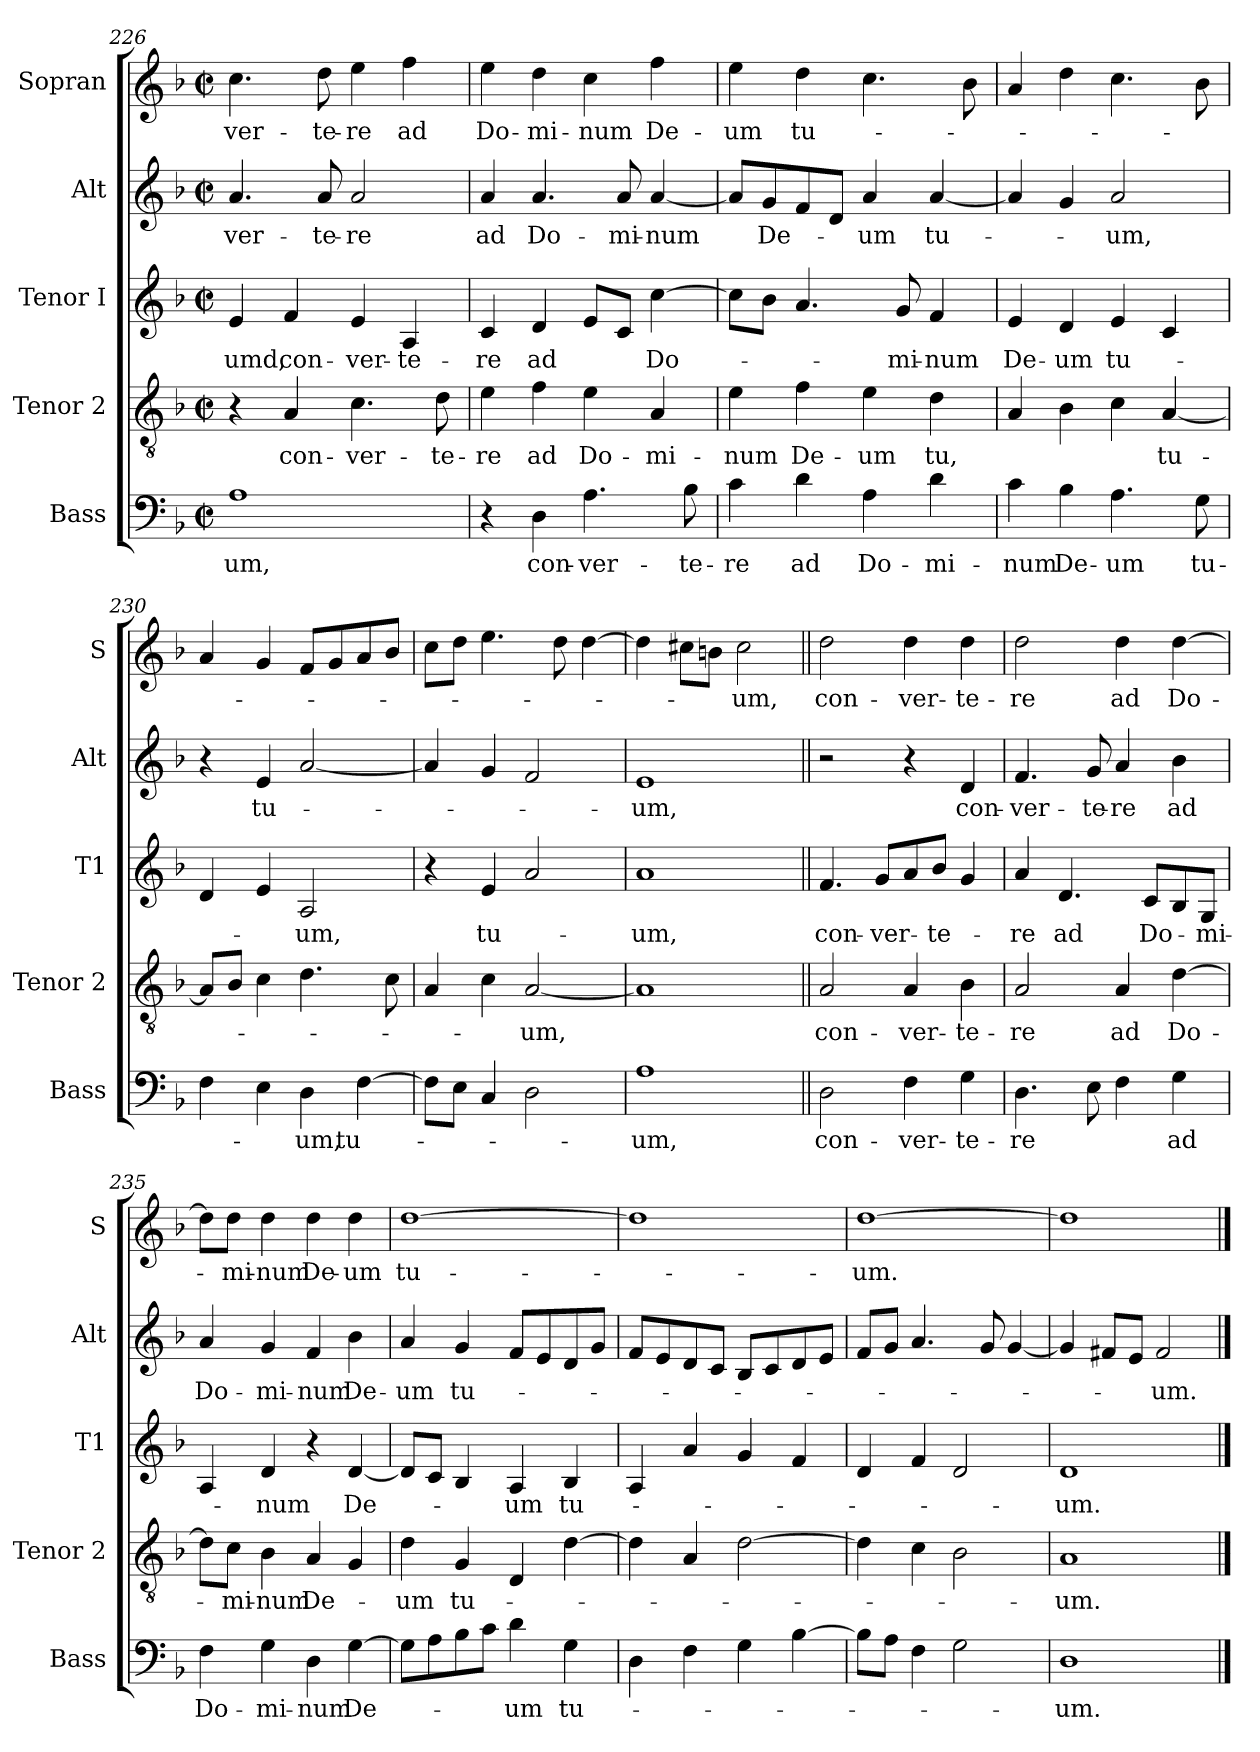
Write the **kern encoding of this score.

**kern	**text	**kern	**text	**kern	**text	**kern	**text	**kern	**text
*part5	*part5	*part4	*part4	*part3	*part3	*part2	*part2	*part1	*part1
*staff5	*staff5	*staff4	*staff4	*staff3	*staff3	*staff2	*staff2	*staff1	*staff1
*I"Bass	*	*I"Tenor 2	*	*I"Tenor I	*	*I"Alt	*	*I"Sopran	*
*I'Bass	*	*I'Tenor 2	*	*I'T1	*	*I'Alt	*	*I'S	*
*clefF4	*	*clefGv2	*	*clefG2	*	*clefG2	*	*clefG2	*
*k[b-]	*	*k[b-]	*	*k[b-]	*	*k[b-]	*	*k[b-]	*
*M2/2	*	*M2/2	*	*M2/2	*	*M2/2	*	*M2/2	*
*met(c|)	*	*met(c|)	*	*met(c|)	*	*met(c|)	*	*met(c|)	*
=226	=226	=226	=226	=226	=226	=226	=226	=226	=226
!	!LO:LY:b	!	!	!	!LO:LY:b	!	!LO:LY:b	!	!LO:LY:b
1A	-um,	4r	.	4e/	-umd,	4.a/	-ver-	4.cc\	-ver-
!	!	!	!LO:LY:b	!	!LO:LY:b	!	!	!	!
.	.	4A/	con-	4f/	con-	.	.	.	.
!	!	!	!	!	!	!	!LO:LY:b	!	!LO:LY:b
.	.	.	.	.	.	8a/	-te-	8dd\	-te-
!	!	!	!LO:LY:b	!	!LO:LY:b	!	!LO:LY:b	!	!LO:LY:b
.	.	4.c\	-ver-	4e/	-ver-	2a/	-re	4ee\	-re
!	!	!	!	!	!LO:LY:b	!	!	!	!LO:LY:b
.	.	.	.	4A/	-te-	.	.	4ff\	ad
!	!	!	!LO:LY:b	!	!	!	!	!	!
.	.	8d\	-te-	.	.	.	.	.	.
=227	=227	=227	=227	=227	=227	=227	=227	=227	=227
!	!	!	!LO:LY:b	!	!LO:LY:b	!	!LO:LY:b	!	!LO:LY:b
4r	.	4e\	-re	4c/	-re	4a/	ad	4ee\	Do-
!	!LO:LY:b	!	!LO:LY:b	!	!LO:LY:b	!	!LO:LY:b	!	!LO:LY:b
4D\	con-	4f\	ad	4d/	ad	4.a/	Do-	4dd\	-mi-
!	!LO:LY:b	!	!LO:LY:b	!	!	!	!	!	!LO:LY:b
4.A\	-ver-	4e\	Do-	8e/L	.	.	.	4cc\	-num
!	!	!	!	!	!	!	!LO:LY:b	!	!
.	.	.	.	8c/J	.	8a/	-mi-	.	.
!	!	!	!LO:LY:b	!	!LO:LY:b	!	!LO:LY:b	!	!LO:LY:b
.	.	4A/	-mi-	[4cc\	Do-	[4a/	-num	4ff\	De-
!	!LO:LY:b	!	!	!	!	!	!	!	!
8B-\	-te-	.	.	.	.	.	.	.	.
!!LO:LB:g=z
=228	=228	=228	=228	=228	=228	=228	=228	=228	=228
!	!LO:LY:b	!	!LO:LY:b	!	!	!	!	!	!LO:LY:b
4c\	-re	4e\	-num	8cc\L]	.	8a/L]	.	4ee\	-um
!	!	!	!	!	!	!	!LO:LY:b	!	!
.	.	.	.	8b-\J	.	8g/	De-	.	.
!	!LO:LY:b	!	!LO:LY:b	!	!	!	!	!	!LO:LY:b
4d\	ad	4f\	De-	4.a/	.	8f/	.	4dd\	tu-
.	.	.	.	.	.	8d/J	.	.	.
!	!LO:LY:b	!	!LO:LY:b	!	!	!	!LO:LY:b	!	!
4A\	Do-	4e\	-um	.	.	4a/	-um	4.cc\	.
!	!	!	!	!	!LO:LY:b	!	!	!	!
.	.	.	.	8g/	-mi-	.	.	.	.
!	!LO:LY:b	!	!LO:LY:b	!	!LO:LY:b	!	!LO:LY:b	!	!
4d\	-mi-	4d\	tu,	4f/	-num	[4a/	tu-	.	.
.	.	.	.	.	.	.	.	8b-\	.
=229	=229	=229	=229	=229	=229	=229	=229	=229	=229
!	!LO:LY:b	!	!	!	!LO:LY:b	!	!	!	!
4c\	-num	4A/	.	4e/	De-	4a/]	.	4a/	.
!	!LO:LY:b	!	!	!	!LO:LY:b	!	!	!	!
4B-\	De-	4B-\	.	4d/	-um	4g/	.	4dd\	.
!	!LO:LY:b	!	!	!	!LO:LY:b	!	!LO:LY:b	!	!
4.A\	-um	4c\	.	4e/	tu-	2a/	-um,	4.cc\	.
!	!	!	!LO:LY:b	!	!	!	!	!	!
.	.	[4A/	tu-	4c/	.	.	.	.	.
!	!LO:LY:b	!	!	!	!	!	!	!	!
8G\	tu-	.	.	.	.	.	.	8b-\	.
=230	=230	=230	=230	=230	=230	=230	=230	=230	=230
4F\	.	8A/L]	.	4d/	.	4r	.	4a/	.
.	.	8B-/J	.	.	.	.	.	.	.
!	!	!	!	!	!	!	!LO:LY:b	!	!
4E\	.	4c\	.	4e/	.	4e/	tu-	4g/	.
!	!LO:LY:b	!	!	!	!LO:LY:b	!	!	!	!
4D\	-um,	4.d\	.	2A/	-um,	[2a/	.	8f/L	.
.	.	.	.	.	.	.	.	8g/	.
!	!LO:LY:b	!	!	!	!	!	!	!	!
[4F\	tu-	.	.	.	.	.	.	8a/	.
.	.	8c\	.	.	.	.	.	8b-/J	.
=231	=231	=231	=231	=231	=231	=231	=231	=231	=231
8F\L]	.	4A/	.	4r	.	4a/]	.	8cc\L	.
8E\J	.	.	.	.	.	.	.	8dd\J	.
!	!	!	!	!	!LO:LY:b	!	!	!	!
4C/	.	4c\	.	4e/	tu-	4g/	.	4.ee\	.
!	!	!	!LO:LY:b	!	!	!	!	!	!
2D\	.	[2A/	-um,	2a/	.	2f/	.	.	.
.	.	.	.	.	.	.	.	8dd\	.
.	.	.	.	.	.	.	.	[4dd\	.
=232	=232	=232	=232	=232	=232	=232	=232	=232	=232
!	!LO:LY:b	!	!	!	!LO:LY:b	!	!LO:LY:b	!	!
1A	-um,	1A]	.	1a	-um,	1e	-um,	4dd\]	.
.	.	.	.	.	.	.	.	8cc#X\L	.
.	.	.	.	.	.	.	.	8bn\J	.
!	!	!	!	!	!	!	!	!	!LO:LY:b
.	.	.	.	.	.	.	.	2cc#\	-um,
!!LO:PB:g=z
=233||	=233||	=233||	=233||	=233||	=233||	=233||	=233||	=233||	=233||
!	!LO:LY:b	!	!LO:LY:b	!	!LO:LY:b	!	!	!	!LO:LY:b
2D\	con-	2A/	con-	4.f/	con-	2r	.	2dd\	con-
!	!	!	!	!	!LO:LY:b	!	!	!	!
.	.	.	.	8g/L	-ver-	.	.	.	.
!	!LO:LY:b	!	!LO:LY:b	!	!	!	!	!	!LO:LY:b
4F\	-ver-	4A/	-ver-	8a/	.	4r	.	4dd\	-ver-
!	!	!	!	!	!LO:LY:b	!	!	!	!
.	.	.	.	8b-/J	-te-	.	.	.	.
!	!LO:LY:b	!	!LO:LY:b	!	!	!	!LO:LY:b	!	!LO:LY:b
4G\	-te-	4B-\	-te-	4g/	.	4d/	con-	4dd\	-te-
=234	=234	=234	=234	=234	=234	=234	=234	=234	=234
!	!LO:LY:b	!	!LO:LY:b	!	!LO:LY:b	!	!LO:LY:b	!	!LO:LY:b
4.D\	-re	2A/	-re	4a/	-re	4.f/	-ver-	2dd\	-re
!	!	!	!	!	!LO:LY:b	!	!	!	!
.	.	.	.	4.d/	ad	.	.	.	.
!	!	!	!	!	!	!	!LO:LY:b	!	!
8E\	.	.	.	.	.	8g/	-te-	.	.
!	!	!	!LO:LY:b	!	!	!	!LO:LY:b	!	!LO:LY:b
4F\	.	4A/	ad	.	.	4a/	-re	4dd\	ad
!	!	!	!	!	!LO:LY:b	!	!	!	!
.	.	.	.	8c/L	Do-	.	.	.	.
!	!LO:LY:b	!	!LO:LY:b	!	!	!	!LO:LY:b	!	!LO:LY:b
4G\	ad	[4d\	Do-	8B-/	.	4b-\	ad	[4dd\	Do-
!	!	!	!	!	!LO:LY:b	!	!	!	!
.	.	.	.	8G/J	-mi-	.	.	.	.
=235	=235	=235	=235	=235	=235	=235	=235	=235	=235
!	!LO:LY:b	!	!	!	!	!	!LO:LY:b	!	!
4F\	Do-	8d\L]	.	4A/	.	4a/	Do-	8dd\L]	.
!	!	!	!LO:LY:b	!	!	!	!	!	!LO:LY:b
.	.	8c\J	-mi-	.	.	.	.	8dd\J	-mi-
!	!LO:LY:b	!	!LO:LY:b	!	!LO:LY:b	!	!LO:LY:b	!	!LO:LY:b
4G\	-mi-	4B-\	-num	4d/	-num	4g/	-mi-	4dd\	-num
!	!LO:LY:b	!	!LO:LY:b	!	!	!	!LO:LY:b	!	!LO:LY:b
4D\	-num	4A/	De-	4r	.	4f/	-num	4dd\	De-
!	!LO:LY:b	!	!	!	!LO:LY:b	!	!LO:LY:b	!	!LO:LY:b
[4G\	De-	4G/	.	[4d/	De-	4b-\	De-	4dd\	-um
=236	=236	=236	=236	=236	=236	=236	=236	=236	=236
!	!	!	!LO:LY:b	!	!	!	!LO:LY:b	!	!LO:LY:b
8G\L]	.	4d\	-um	8d/L]	.	4a/	-um	[1dd	tu-
8A\	.	.	.	8c/J	.	.	.	.	.
!	!	!	!LO:LY:b	!	!	!	!LO:LY:b	!	!
8B-\	.	4G/	tu-	4B-/	.	4g/	tu-	.	.
8c\J	.	.	.	.	.	.	.	.	.
!	!LO:LY:b	!	!	!	!LO:LY:b	!	!	!	!
4d\	-um	4D/	.	4A/	-um	8f/L	.	.	.
.	.	.	.	.	.	8e/	.	.	.
!	!LO:LY:b	!	!	!	!LO:LY:b	!	!	!	!
4G\	tu-	[4d\	.	4B-/	tu-	8d/	.	.	.
.	.	.	.	.	.	8g/J	.	.	.
!!LO:LB:g=z
=237	=237	=237	=237	=237	=237	=237	=237	=237	=237
4D\	.	4d\]	.	4A/	.	8f/L	.	1dd]	.
.	.	.	.	.	.	8e/	.	.	.
4F\	.	4A/	.	4a/	.	8d/	.	.	.
.	.	.	.	.	.	8c/J	.	.	.
4G\	.	[2d\	.	4g/	.	8B-/L	.	.	.
.	.	.	.	.	.	8c/	.	.	.
[4B-\	.	.	.	4f/	.	8d/	.	.	.
.	.	.	.	.	.	8e/J	.	.	.
=238	=238	=238	=238	=238	=238	=238	=238	=238	=238
!	!	!	!	!	!	!	!	!	!LO:LY:b
8B-\L]	.	4d\]	.	4d/	.	8f/L	.	[1dd	-um.
8A\J	.	.	.	.	.	8g/J	.	.	.
4F\	.	4c\	.	4f/	.	4.a/	.	.	.
2G\	.	2B-\	.	2d/	.	.	.	.	.
.	.	.	.	.	.	8g/	.	.	.
.	.	.	.	.	.	[4g/	.	.	.
=239	=239	=239	=239	=239	=239	=239	=239	=239	=239
!	!LO:LY:b	!	!LO:LY:b	!	!LO:LY:b	!	!	!	!
1D	-um.	1A	-um.	1d	-um.	4g/]	.	1dd]	.
.	.	.	.	.	.	8f#X/L	.	.	.
.	.	.	.	.	.	8e/J	.	.	.
!	!	!	!	!	!	!	!LO:LY:b	!	!
.	.	.	.	.	.	2f#/	-um.	.	.
==	==	==	==	==	==	==	==	==	==
*-	*-	*-	*-	*-	*-	*-	*-	*-	*-
